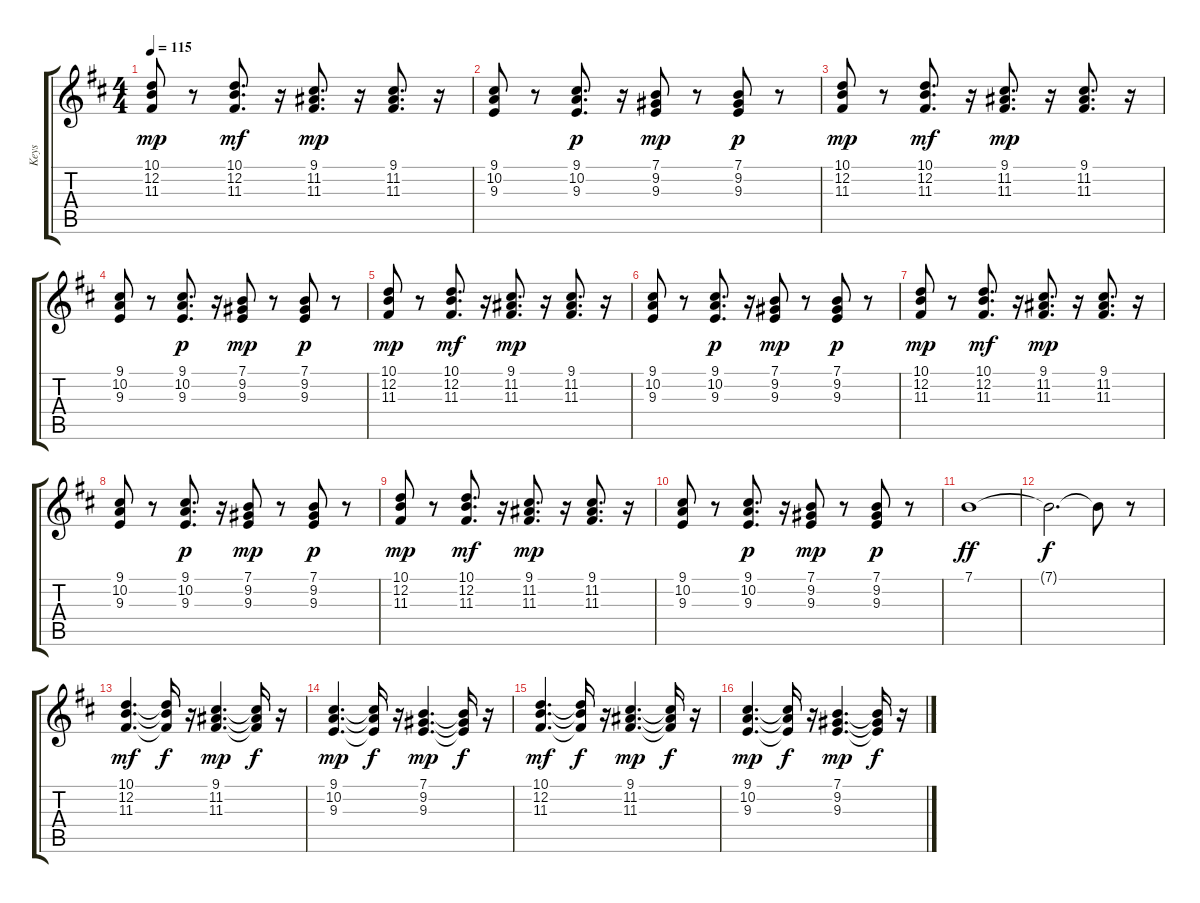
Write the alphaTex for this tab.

\track ("Keys" "Keys") {instrument drawbarorgan}
\staff {score tabs}
\tuning (E4 B3 G3 D3 A2 E2) {hide}
\ts (4 4)
\tempo 115
\clef g2
\ks d
(10.1 12.2 11.3).8{dy mp} r.8 (10.1 12.2 11.3).8{d dy mf} r.16 (9.1 11.2 11.3).8{d dy mp} r.16 (9.1 11.2 11.3).8{d} r.16 |
(9.1 10.2 9.3).8 r.8 (9.1 10.2 9.3).8{d dy p} r.16 (7.1 9.2 9.3).8{dy mp} r.8 (7.1 9.2 9.3).8{dy p} r.8 |
(10.1 12.2 11.3).8{dy mp} r.8 (10.1 12.2 11.3).8{d dy mf} r.16 (9.1 11.2 11.3).8{d dy mp} r.16 (9.1 11.2 11.3).8{d} r.16 |
(9.1 10.2 9.3).8 r.8 (9.1 10.2 9.3).8{d dy p} r.16 (7.1 9.2 9.3).8{dy mp} r.8 (7.1 9.2 9.3).8{dy p} r.8 |
(10.1 12.2 11.3).8{dy mp} r.8 (10.1 12.2 11.3).8{d dy mf} r.16 (9.1 11.2 11.3).8{d dy mp} r.16 (9.1 11.2 11.3).8{d} r.16 |
(9.1 10.2 9.3).8 r.8 (9.1 10.2 9.3).8{d dy p} r.16 (7.1 9.2 9.3).8{dy mp} r.8 (7.1 9.2 9.3).8{dy p} r.8 |
(10.1 12.2 11.3).8{dy mp} r.8 (10.1 12.2 11.3).8{d dy mf} r.16 (9.1 11.2 11.3).8{d dy mp} r.16 (9.1 11.2 11.3).8{d} r.16 |
(9.1 10.2 9.3).8 r.8 (9.1 10.2 9.3).8{d dy p} r.16 (7.1 9.2 9.3).8{dy mp} r.8 (7.1 9.2 9.3).8{dy p} r.8 |
(10.1 12.2 11.3).8{dy mp} r.8 (10.1 12.2 11.3).8{d dy mf} r.16 (9.1 11.2 11.3).8{d dy mp} r.16 (9.1 11.2 11.3).8{d} r.16 |
(9.1 10.2 9.3).8 r.8 (9.1 10.2 9.3).8{d dy p} r.16 (7.1 9.2 9.3).8{dy mp} r.8 (7.1 9.2 9.3).8{dy p} r.8 |
7.1.1{dy ff} |
7.1{t}.2{d dy f} 7.1{t}.8 r.8 |
(10.1 12.2 11.3).4{d dy mf} (10.1{t} 12.2{t} 11.3{t}).16{dy f} r.16 (9.1 11.2 11.3).4{d dy mp} (9.1{t} 11.2{t} 11.3{t}).16{dy f} r.16 |
(9.1 10.2 9.3).4{d dy mp} (9.1{t} 10.2{t} 9.3{t}).16{dy f} r.16 (7.1 9.2 9.3).4{d dy mp} (7.1{t} 9.2{t} 9.3{t}).16{dy f} r.16 |
(10.1 12.2 11.3).4{d dy mf} (10.1{t} 12.2{t} 11.3{t}).16{dy f} r.16 (9.1 11.2 11.3).4{d dy mp} (9.1{t} 11.2{t} 11.3{t}).16{dy f} r.16 |
(9.1 10.2 9.3).4{d dy mp} (9.1{t} 10.2{t} 9.3{t}).16{dy f} r.16 (7.1 9.2 9.3).4{d dy mp} (7.1{t} 9.2{t} 9.3{t}).16{dy f} r.16
